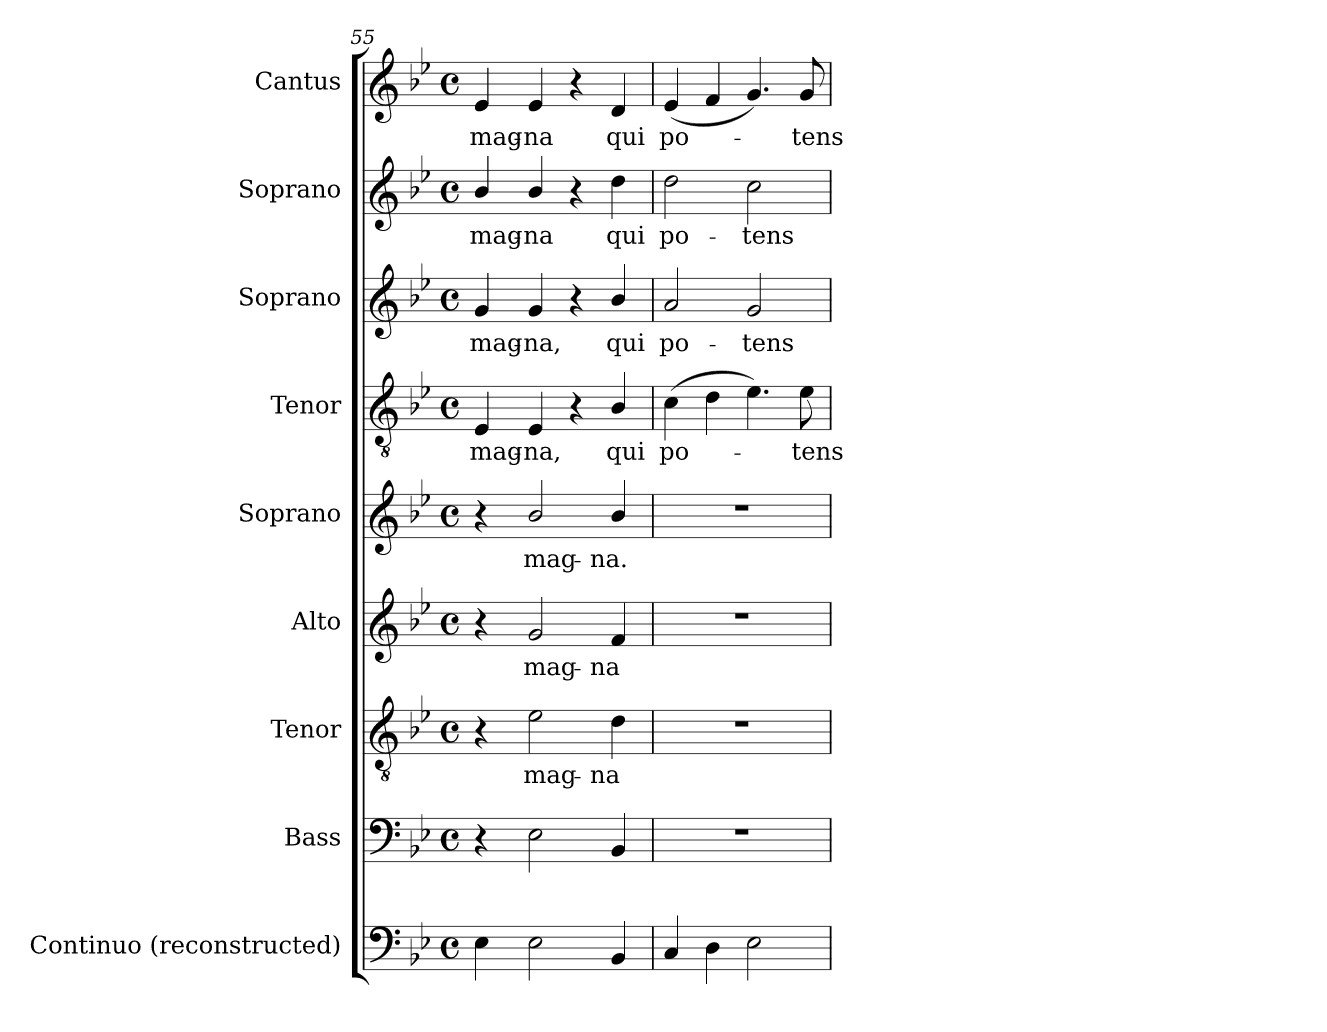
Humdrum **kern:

**kern	**kern	**kern	**text	**kern	**text	**kern	**text	**kern	**text	**kern	**text	**kern	**text	**kern	**text
*part9	*part8	*part7	*part7	*part6	*part6	*part5	*part5	*part4	*part4	*part3	*part3	*part2	*part2	*part1	*part1
*staff9	*staff8	*staff7	*staff7	*staff6	*staff6	*staff5	*staff5	*staff4	*staff4	*staff3	*staff3	*staff2	*staff2	*staff1	*staff1
*I"Continuo (reconstructed)	*I"Bass	*I"Tenor	*	*I"Alto	*	*I"Soprano	*	*I"Tenor	*	*I"Soprano	*	*I"Soprano	*	*I"Cantus	*
*I'Cont.	*I'B.	*I'T.	*	*I'A.	*	*I'S.	*	*I'T.	*	*I'S.	*	*I'S.	*	*	*
*clefF4	*clefF4	*clefGv2	*	*clefG2	*	*clefG2	*	*clefGv2	*	*clefG2	*	*clefG2	*	*clefG2	*
*	*	*ITrd7c12	*	*	*	*	*	*ITrd7c12	*	*	*	*	*	*	*
*k[b-e-]	*k[b-e-]	*k[b-e-]	*	*k[b-e-]	*	*k[b-e-]	*	*k[b-e-]	*	*k[b-e-]	*	*k[b-e-]	*	*k[b-e-]	*
*g:	*g:	*g:	*	*g:	*	*g:	*	*g:	*	*g:	*	*g:	*	*g:	*
*M4/4	*M4/4	*M4/4	*	*M4/4	*	*M4/4	*	*M4/4	*	*M4/4	*	*M4/4	*	*M4/4	*
*met(c)	*met(c)	*met(c)	*	*met(c)	*	*met(c)	*	*met(c)	*	*met(c)	*	*met(c)	*	*met(c)	*
=55	=55	=55	=55	=55	=55	=55	=55	=55	=55	=55	=55	=55	=55	=55	=55
!	!	!	!	!	!	!	!	!	!LO:LY:b:color=#000000	!	!	!	!	!	!
!	!	!	!	!	!	!	!	!	!	!	!LO:LY:b:color=#000000	!	!	!	!
!	!	!	!	!	!	!	!	!	!	!	!	!	!LO:LY:b:color=#000000	!	!
!	!	!	!	!	!	!	!	!	!	!	!	!	!	!	!LO:LY:b:color=#000000
4E-i\	4r	4r	.	4r	.	4r	.	4EE-i/	mag-	4gi/	mag-	4b-i/	mag-	4e-i/	mag-
!	!	!	!LO:LY:b:color=#000000	!	!	!	!	!	!	!	!	!	!	!	!
!	!	!	!	!	!LO:LY:b:color=#000000	!	!	!	!	!	!	!	!	!	!
!	!	!	!	!	!	!	!LO:LY:b:color=#000000	!	!	!	!	!	!	!	!
!	!	!	!	!	!	!	!	!	!LO:LY:b:color=#000000	!	!	!	!	!	!
!	!	!	!	!	!	!	!	!	!	!	!LO:LY:b:color=#000000	!	!	!	!
!	!	!	!	!	!	!	!	!	!	!	!	!	!LO:LY:b:color=#000000	!	!
!	!	!	!	!	!	!	!	!	!	!	!	!	!	!	!LO:LY:b:color=#000000
2E-i\	2E-i\	2E-i\	mag-	2gi/	mag-	2b-i/	mag-	4EE-i/	-na,	4gi/	-na,	4b-i/	-na	4e-i/	-na
.	.	.	.	.	.	.	.	4r	.	4r	.	4r	.	4r	.
!	!	!	!LO:LY:b:color=#000000	!	!	!	!	!	!	!	!	!	!	!	!
!	!	!	!	!	!LO:LY:b:color=#000000	!	!	!	!	!	!	!	!	!	!
!	!	!	!	!	!	!	!LO:LY:b:color=#000000	!	!	!	!	!	!	!	!
!	!	!	!	!	!	!	!	!	!LO:LY:b:color=#000000	!	!	!	!	!	!
!	!	!	!	!	!	!	!	!	!	!	!LO:LY:b:color=#000000	!	!	!	!
!	!	!	!	!	!	!	!	!	!	!	!	!	!LO:LY:b:color=#000000	!	!
!	!	!	!	!	!	!	!	!	!	!	!	!	!	!	!LO:LY:b:color=#000000
4BB-i/	4BB-i/	4Di\	-na	4fi/	-na	4b-i/	-na.	4BB-i/	qui	4b-i/	qui	4ddi\	qui	4di/	qui
=56	=56	=56	=56	=56	=56	=56	=56	=56	=56	=56	=56	=56	=56	=56	=56
!	!	!	!	!	!	!	!	!	!LO:LY:b:color=#000000	!	!	!	!	!	!
!	!	!	!	!	!	!	!	!	!	!	!LO:LY:b:color=#000000	!	!	!	!
!	!	!	!	!	!	!	!	!	!	!	!	!	!LO:LY:b:color=#000000	!	!
!	!	!	!	!	!	!	!	!	!	!	!	!	!	!	!LO:LY:b:color=#000000
4Ci/	1r	1r	.	1r	.	1r	.	(4Ci\	po-	2ai/	po-	2ddi\	po-	(4e-i/	po-
4Di\	.	.	.	.	.	.	.	4Di\	.	.	.	.	.	4fi/	.
!	!	!	!	!	!	!	!	!	!	!	!LO:LY:b:color=#000000	!	!	!	!
!	!	!	!	!	!	!	!	!	!	!	!	!	!LO:LY:b:color=#000000	!	!
2E-i\	.	.	.	.	.	.	.	4.E-i\)	.	2gi/	-tens	2cci\	-tens	4.gi/)	.
!	!	!	!	!	!	!	!	!	!LO:LY:b:color=#000000	!	!	!	!	!	!
!	!	!	!	!	!	!	!	!	!	!	!	!	!	!	!LO:LY:b:color=#000000
.	.	.	.	.	.	.	.	8E-i\	-tens	.	.	.	.	8gi/	-tens
=	=	=	=	=	=	=	=	=	=	=	=	=	=	=	=
*-	*-	*-	*-	*-	*-	*-	*-	*-	*-	*-	*-	*-	*-	*-	*-
